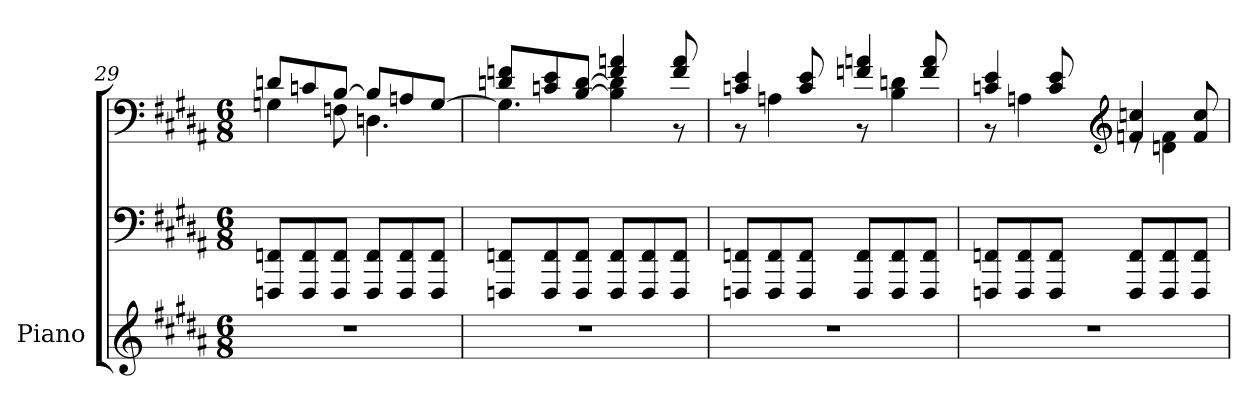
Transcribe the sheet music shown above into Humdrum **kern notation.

**kern	**kern	**kern
*part1	*part1	*part1
*staff3	*staff2	*staff1
*I"Piano	*	*
*I'Pno.	*	*
*clefG2	*clefF4	*clefF4
*k[f#c#g#d#a#]	*k[f#c#g#d#a#]	*k[f#c#g#d#a#]
*M6/8	*M6/8	*M6/8
=29	=29	=29
*	*	*^
2.r	8FFFn/ 8FFn/L	8dn/L	4Gn\
.	8FFF/ 8FF/	8cn/	.
.	8FFF/ 8FF/J	[8B/J	8Fn\
.	8FFF/ 8FF/L	8B/L]	4.Dn\
.	8FFF/ 8FF/	8An/	.
.	8FFF/ 8FF/J	[8G/J	.
=30	=30	=30	=30
2.r	8FFFn/ 8FFn/L	8dn/ 8fn/L	4.G\]
.	8FFF/ 8FF/	8cn/ 8e/	.
.	8FFF/ 8FF/J	[8B/ [8d/J	.
.	8FFF/ 8FF/L	4f/ 4an/	4B\] 4d\]
.	8FFF/ 8FF/	.	.
.	8FFF/ 8FF/J	8f/ 8a/	8r
=31	=31	=31	=31
2.r	8FFFn/ 8FFn/L	4cn/ 4e/	8r
.	8FFF/ 8FF/	.	4An\
.	8FFF/ 8FF/J	8c/ 8e/	.
.	8FFF/ 8FF/L	4fn/ 4an/	8r
.	8FFF/ 8FF/	.	4B\ 4dn\
.	8FFF/ 8FF/J	8f/ 8a/	.
!!LO:LB:g=z	!!
=32	=32	=32	=32
2.r	8FFFn/ 8FFn/L	4cn/ 4e/	8r
.	8FFF/ 8FF/	.	4An\
.	8FFF/ 8FF/J	8c/ 8e/	.
*	*	*clefG2	*
.	8FFF/ 8FF/L	4fn/ 4ccn/	8re
.	8FFF/ 8FF/	.	4dn\ 4f\
.	8FFF/ 8FF/J	8f/ 8cc/	.
*	*	*v	*v
=	=	=
*-	*-	*-
